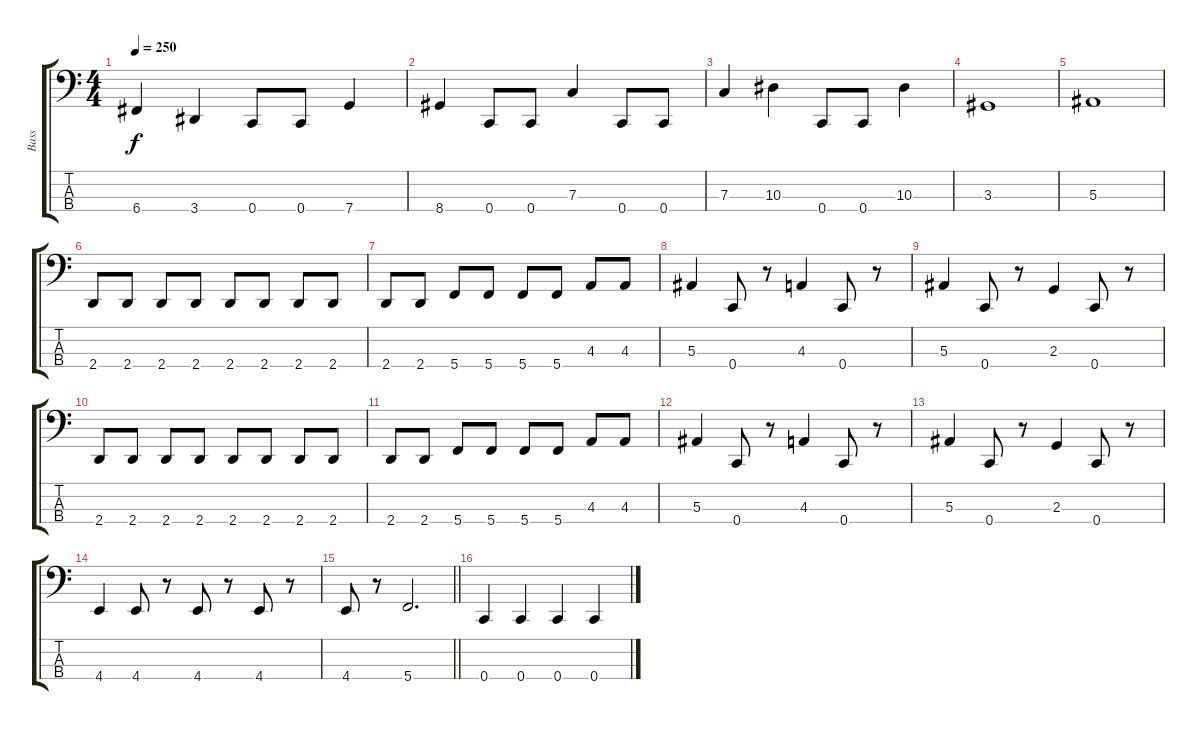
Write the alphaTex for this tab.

\track ("Bass" "Bass") {instrument electricbassfinger}
\staff {score tabs}
\tuning (Eb2 Bb1 F1 C1) {hide}
\ts (4 4)
\tempo 250
\clef f4
\ks c
6.4.4{dy f} 3.4.4 0.4.8 0.4.8 7.4.4 |
8.4.4 0.4.8 0.4.8 7.3.4 0.4.8 0.4.8 |
7.3.4 10.3.4 0.4.8 0.4.8 10.3.4 |
3.3.1 |
5.3.1 |
2.4.8 2.4.8 2.4.8 2.4.8 2.4.8 2.4.8 2.4.8 2.4.8 |
2.4.8 2.4.8 5.4.8 5.4.8 5.4.8 5.4.8 4.3.8 4.3.8 |
5.3.4 0.4.8 r.8 4.3.4 0.4.8 r.8 |
5.3.4 0.4.8 r.8 2.3.4 0.4.8 r.8 |
2.4.8 2.4.8 2.4.8 2.4.8 2.4.8 2.4.8 2.4.8 2.4.8 |
2.4.8 2.4.8 5.4.8 5.4.8 5.4.8 5.4.8 4.3.8 4.3.8 |
5.3.4 0.4.8 r.8 4.3.4 0.4.8 r.8 |
5.3.4 0.4.8 r.8 2.3.4 0.4.8 r.8 |
4.4.4 4.4.8 r.8 4.4.8 r.8 4.4.8 r.8 |
\barLineRight lightlight
4.4.8 r.8 5.4.2{d} |
0.4.4 0.4.4 0.4.4 0.4.4
